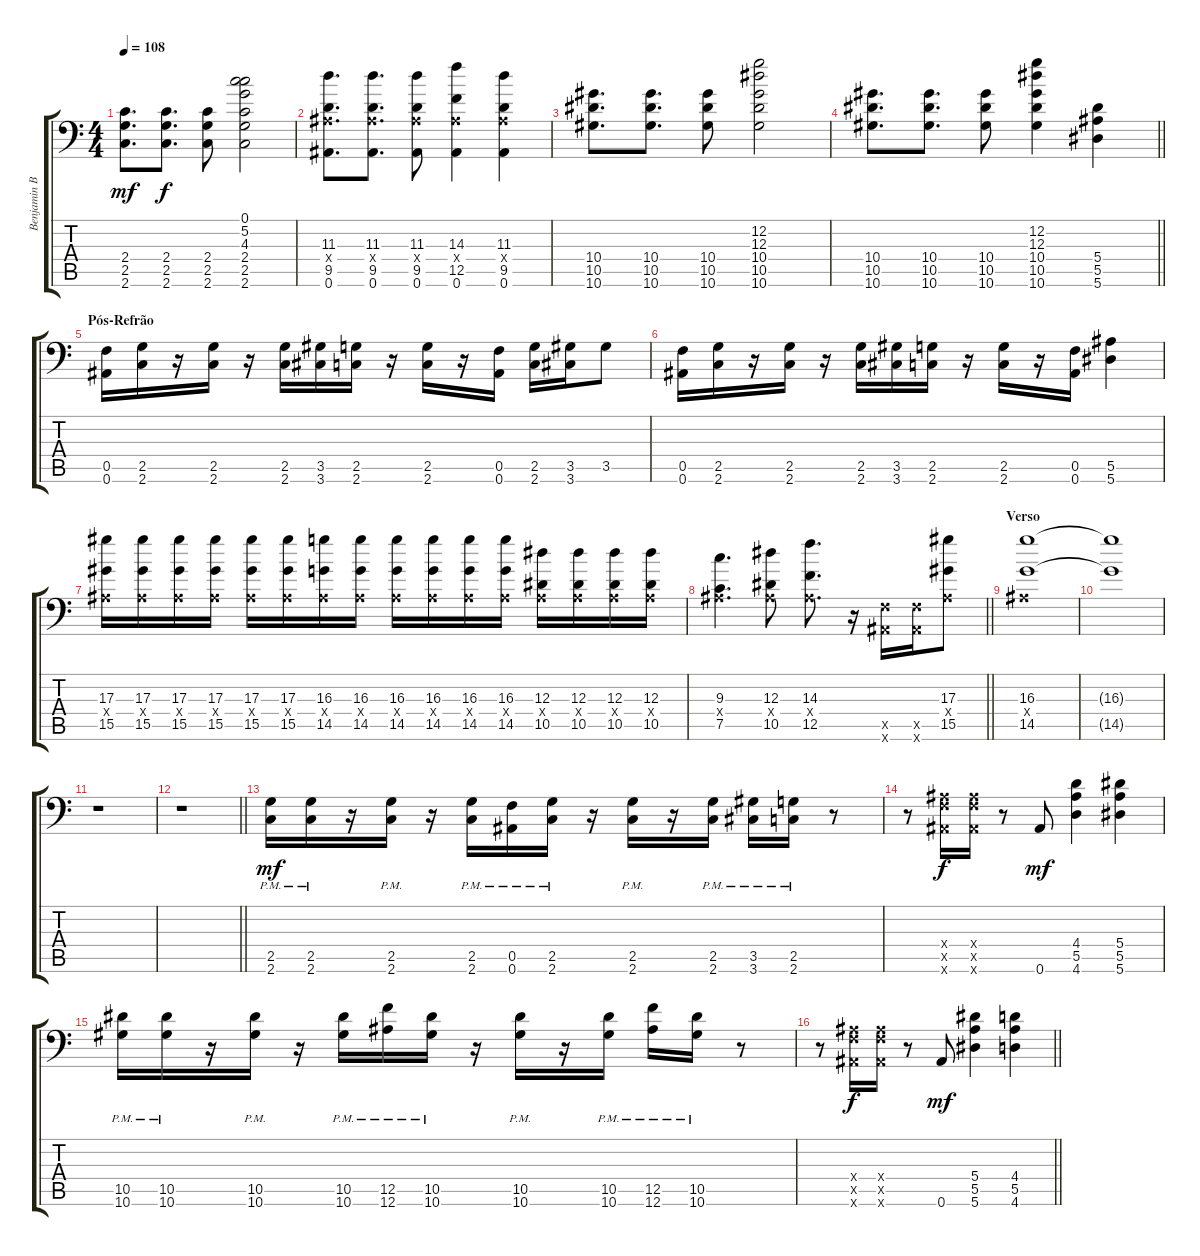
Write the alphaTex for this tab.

\track ("Benjamin Burnley" "Benjamin B") {instrument distortionguitar}
\staff {score tabs}
\tuning (C4 G3 Eb3 Bb2 F2 Bb1) {hide}
\ts (4 4)
\tempo 108
\clef f4
\ks c
(2.4 2.5 2.6).8{d dy mf} (2.4 2.5 2.6).8{d dy f} (2.4 2.5 2.6).8 (0.1 5.2 4.3 2.4 2.5 2.6).2 |
(11.3 0.4{x} 9.5 0.6).8{d} (11.3 0.4{x} 9.5 0.6).8{d} (11.3 0.4{x} 9.5 0.6).8 (14.3 0.4{x} 12.5 0.6).4 (11.3 0.4{x} 9.5 0.6).4 |
(10.4 10.5 10.6).8{d} (10.4 10.5 10.6).8{d} (10.4 10.5 10.6).8 (12.2 12.3 10.4 10.5 10.6).2 |
\barLineRight lightlight
(10.4 10.5 10.6).8{d} (10.4 10.5 10.6).8{d} (10.4 10.5 10.6).8 (12.2 12.3 10.4 10.5 10.6).4 (5.4 5.5 5.6).4 |
\section ("" "Pós-Refrão")
(0.5 0.6).16 (2.5 2.6).16 r.16 (2.5 2.6).16 r.16 (2.5 2.6).16 (3.5 3.6).16 (2.5 2.6).16 r.16 (2.5 2.6).16 r.16 (0.5 0.6).16 (2.5 2.6).16 (3.5 3.6).16 3.5.8 |
(0.5 0.6).16 (2.5 2.6).16 r.16 (2.5 2.6).16 r.16 (2.5 2.6).16 (3.5 3.6).16 (2.5 2.6).16 r.16 (2.5 2.6).16 r.16 (0.5 0.6).16 (5.5 5.6).4 |
(17.3 0.4{x} 15.5).16 (17.3 0.4{x} 15.5).16 (17.3 0.4{x} 15.5).16 (17.3 0.4{x} 15.5).16 (17.3 0.4{x} 15.5).16 (17.3 0.4{x} 15.5).16 (16.3 0.4{x} 14.5).16 (16.3 0.4{x} 14.5).16 (16.3 0.4{x} 14.5).16 (16.3 0.4{x} 14.5).16 (16.3 0.4{x} 14.5).16 (16.3 0.4{x} 14.5).16 (12.3 0.4{x} 10.5).16 (12.3 0.4{x} 10.5).16 (12.3 0.4{x} 10.5).16 (12.3 0.4{x} 10.5).16 |
\barLineRight lightlight
(9.3 0.4{x} 7.5).4{d} (12.3 0.4{x} 10.5).8 (14.3 0.4{x} 12.5).8{d} r.16 (0.5{x} 0.6{x}).16 (0.5{x} 0.6{x}).16 (17.3 0.4{x} 15.5).8 |
\section ("" "Verso")
(16.3 0.4{x} 14.5).1 |
(16.3{t} 14.5{t}).1 |
r.1 |
\barLineRight lightlight
r.1 |
(2.5{pm} 2.6{pm}).16{dy mf} (2.5{pm} 2.6{pm}).16 r.16 (2.5{pm} 2.6{pm}).16 r.16 (2.5{pm} 2.6{pm}).16 (0.5{pm} 0.6{pm}).16 (2.5{pm} 2.6{pm}).16 r.16 (2.5{pm} 2.6{pm}).16 r.16 (2.5{pm} 2.6{pm}).16 (3.5{pm} 3.6{pm}).16 (2.5{pm} 2.6{pm}).16 r.8 |
r.8 (0.4{x} 0.5{x} 0.6{x}).16{dy f} (0.4{x} 0.5{x} 0.6{x}).16 r.8 0.6.8{dy mf} (4.4 5.5 4.6).4 (5.4 5.5 5.6).4 |
(10.5{pm} 10.6{pm}).16 (10.5{pm} 10.6{pm}).16 r.16 (10.5{pm} 10.6{pm}).16 r.16 (10.5{pm} 10.6{pm}).16 (12.5{pm} 12.6{pm}).16 (10.5{pm} 10.6{pm}).16 r.16 (10.5{pm} 10.6{pm}).16 r.16 (10.5{pm} 10.6{pm}).16 (12.5{pm} 12.6{pm}).16 (10.5{pm} 10.6{pm}).16 r.8 |
\barLineRight lightlight
r.8 (0.4{x} 0.5{x} 0.6{x}).16{dy f} (0.4{x} 0.5{x} 0.6{x}).16 r.8 0.6.8{dy mf} (5.4 5.5 5.6).4 (4.4 5.5 4.6).4
